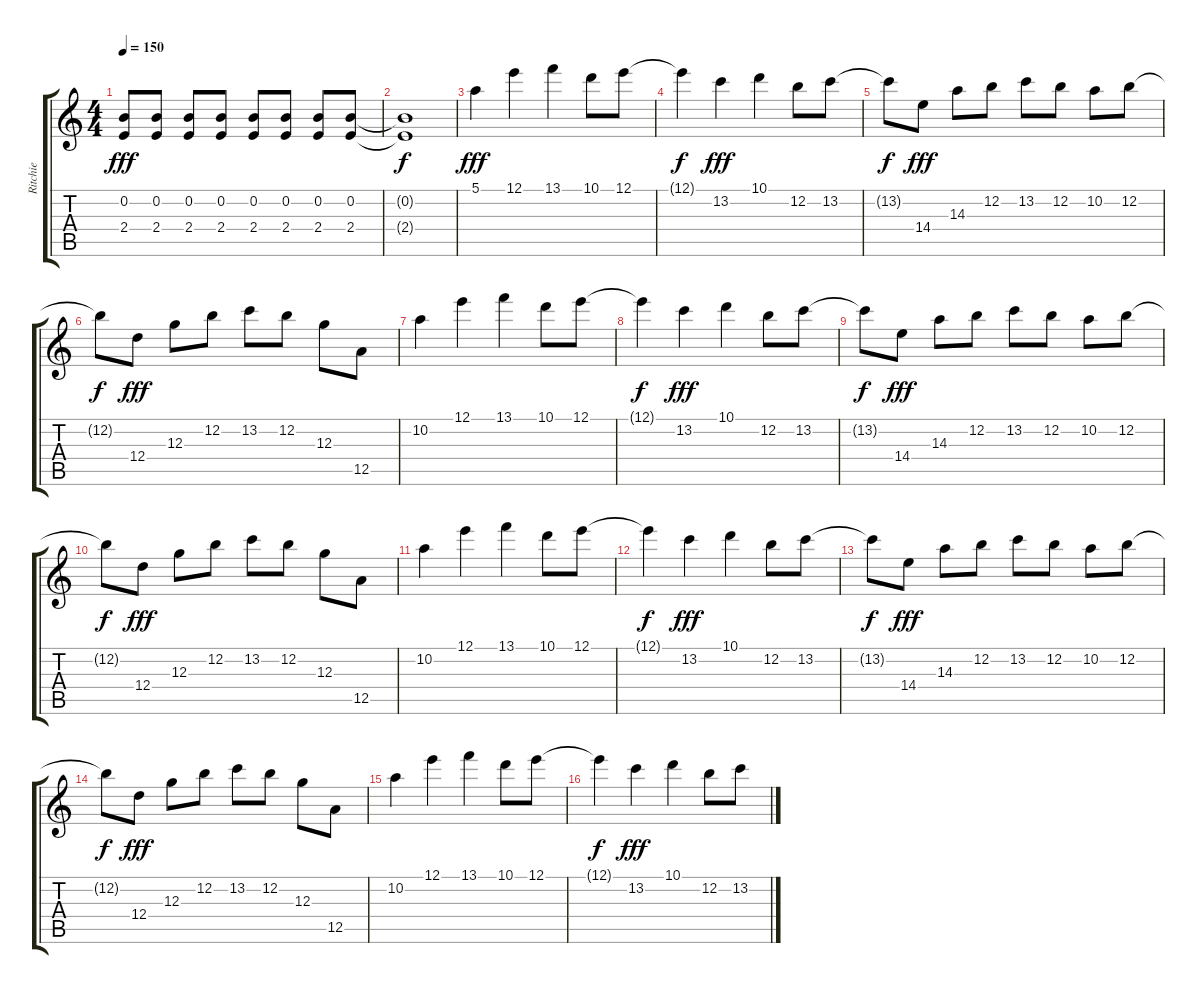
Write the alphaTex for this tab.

\track ("Ritchie" "Ritchie") {instrument distortionguitar}
\staff {score tabs}
\tuning (E4 B3 G3 D3 A2 E2) {hide}
\ts (4 4)
\tempo 150
\clef g2
\ks c
(0.2 2.4).8{dy fff} (0.2 2.4).8 (0.2 2.4).8 (0.2 2.4).8 (0.2 2.4).8 (0.2 2.4).8 (0.2 2.4).8 (0.2 2.4).8 |
(0.2{t} 2.4{t}).1{dy f} |
5.1.4{dy fff} 12.1.4 13.1.4 10.1.8 12.1.8 |
12.1{t}.4{dy f} 13.2.4{dy fff} 10.1.4 12.2.8 13.2.8 |
13.2{t}.8{dy f} 14.4.8{dy fff} 14.3.8 12.2.8 13.2.8 12.2.8 10.2.8 12.2.8 |
12.2{t}.8{dy f} 12.4.8{dy fff} 12.3.8 12.2.8 13.2.8 12.2.8 12.3.8 12.5.8 |
10.2.4 12.1.4 13.1.4 10.1.8 12.1.8 |
12.1{t}.4{dy f} 13.2.4{dy fff} 10.1.4 12.2.8 13.2.8 |
13.2{t}.8{dy f} 14.4.8{dy fff} 14.3.8 12.2.8 13.2.8 12.2.8 10.2.8 12.2.8 |
12.2{t}.8{dy f} 12.4.8{dy fff} 12.3.8 12.2.8 13.2.8 12.2.8 12.3.8 12.5.8 |
10.2.4 12.1.4 13.1.4 10.1.8 12.1.8 |
12.1{t}.4{dy f} 13.2.4{dy fff} 10.1.4 12.2.8 13.2.8 |
13.2{t}.8{dy f} 14.4.8{dy fff} 14.3.8 12.2.8 13.2.8 12.2.8 10.2.8 12.2.8 |
12.2{t}.8{dy f} 12.4.8{dy fff} 12.3.8 12.2.8 13.2.8 12.2.8 12.3.8 12.5.8 |
10.2.4 12.1.4 13.1.4 10.1.8 12.1.8 |
12.1{t}.4{dy f} 13.2.4{dy fff} 10.1.4 12.2.8 13.2.8
